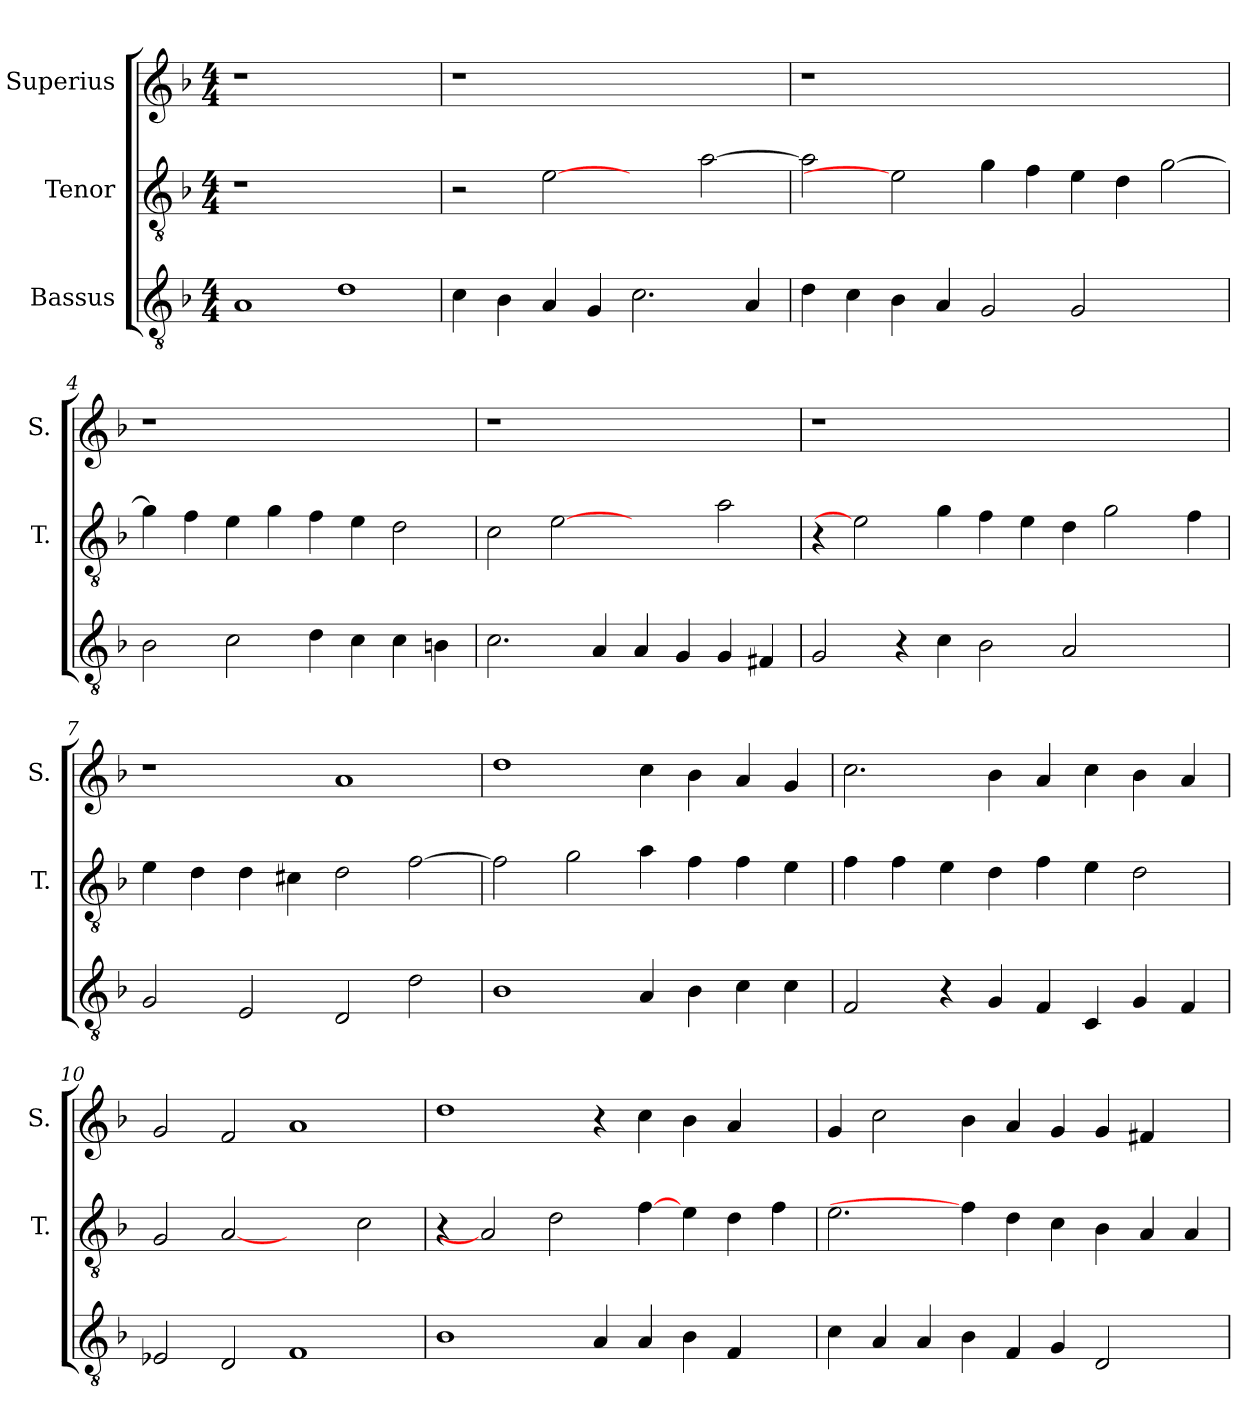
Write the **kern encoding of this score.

**kern	**kern	**kern
*part3	*part2	*part1
*staff3	*staff2	*staff1
*I"Bassus	*I"Tenor	*I"Superius
*	*I'T.	*I'S.
!!LO:PB:g=z
*clefGv2	*clefGv2	*clefG2
*ITrd7c12	*ITrd7c12	*
*k[b-]	*k[b-]	*k[b-]
*F:	*F:	*F:
*M4/4	*M4/4	*M4/4
=1	=1	=1
!	!LO:N:vis=1	!LO:N:vis=1
1AAi	1r	1r
1Di	1ryy	1ryy
=2	=2	=2
!	!	!LO:N:vis=1
4Ci\	2r	1r
4BB-i\	.	.
4AAi/	[2Ei	.
4GGi/	.	.
2.Ci\	2ryy	1ryy
.	[>2Ai\	.
4AAi/	.	.
=3	=3	=3
!	!	!LO:N:vis=1
4Di\	2Ai\]	1r
4Ci\	.	.
4BB-i\	2Ei]	.
4AAi/	.	.
2GGi/	4Gi\	1.ryy
.	4Fi\	.
2GGi/	4Ei\	.
.	4Di\	.
2ryy	[>2Gi\	.
=4	=4	=4
!	!	!LO:N:vis=1
2BB-i\	4Gi\]	1r
.	4Fi\	.
2Ci\	4Ei\	.
.	4Gi\	.
4Di\	4Fi\	1ryy
4Ci\	4Ei\	.
4Ci\	2Di\	.
4BBni\	.	.
!!LO:LB:g=z
=5	=5	=5
!	!	!LO:N:vis=1
2.Ci\	2Ci\	1r
.	[2Ei	.
4AAi/	.	.
4AAi/	2ryy	1ryy
4GGi/	.	.
4GGi/	2Ai\	.
4FF#Xi/	.	.
=6	=6	=6
!	!	!LO:N:vis=1
2GGi/	4r	1r
.	2Ei]	.
4r	.	.
4Ci\	4Gi\	.
2BB-i\	4Fi\	1.ryy
.	4Ei\	.
2AAi/	4Di\	.
.	2Gi\	.
2ryy	.	.
.	4Fi\	.
=7	=7	=7
2GGi/	4Ei\	1r
.	4Di\	.
2EEi/	4Di\	.
.	4C#Xi\	.
2DDi/	2Di\	1ai
2Di\	[>2Fi\	.
=8	=8	=8
1BB-i	2Fi\]	1ddi
.	2Gi\	.
4AAi/	4Ai\	4cci\
4BB-i\	4Fi\	4b-i\
4Ci\	4Fi\	4ai/
4Ci\	4Ei\	4gi/
!!LO:LB:g=z
=9	=9	=9
2FFi/	4Fi\	2.cci\
.	4Fi\	.
4r	4Ei\	.
4GGi/	4Di\	4b-i\
4FFi/	4Fi\	4ai/
4CCi/	4Ei\	4cci\
4GGi/	2Di\	4b-i\
4FFi/	.	4ai/
=10	=10	=10
2EE-Xi/	2GGi/	2gi/
2DDi/	[2AAi	2fi/
1FFi	2ryy	1ai
.	2Ci\	.
=11	=11	=11
1BB-i	4r	1ddi
.	2AAi]	.
.	2Di\	.
4AAi/	.	4r
4AAi/	[4Fi\	4cci\
4BB-i\	4Ei\	4b-i\
4FFi/	4Di\	4ai/
4ryy	4Fi\	4ryy
=12	=12	=12
4Ci\	2.Ei\	4gi/
4AAi/	.	2cci\
4AAi/	.	.
4BB-i\	4Fi\]	4b-i\
4FFi/	4Di\	4ai/
4GGi/	4Ci\	4gi/
2DDi/	4BB-i\	4gi/
.	4AAi/	4f#Xi/
4ryy	4AAi/	4ryy
=	=	=
*-	*-	*-
